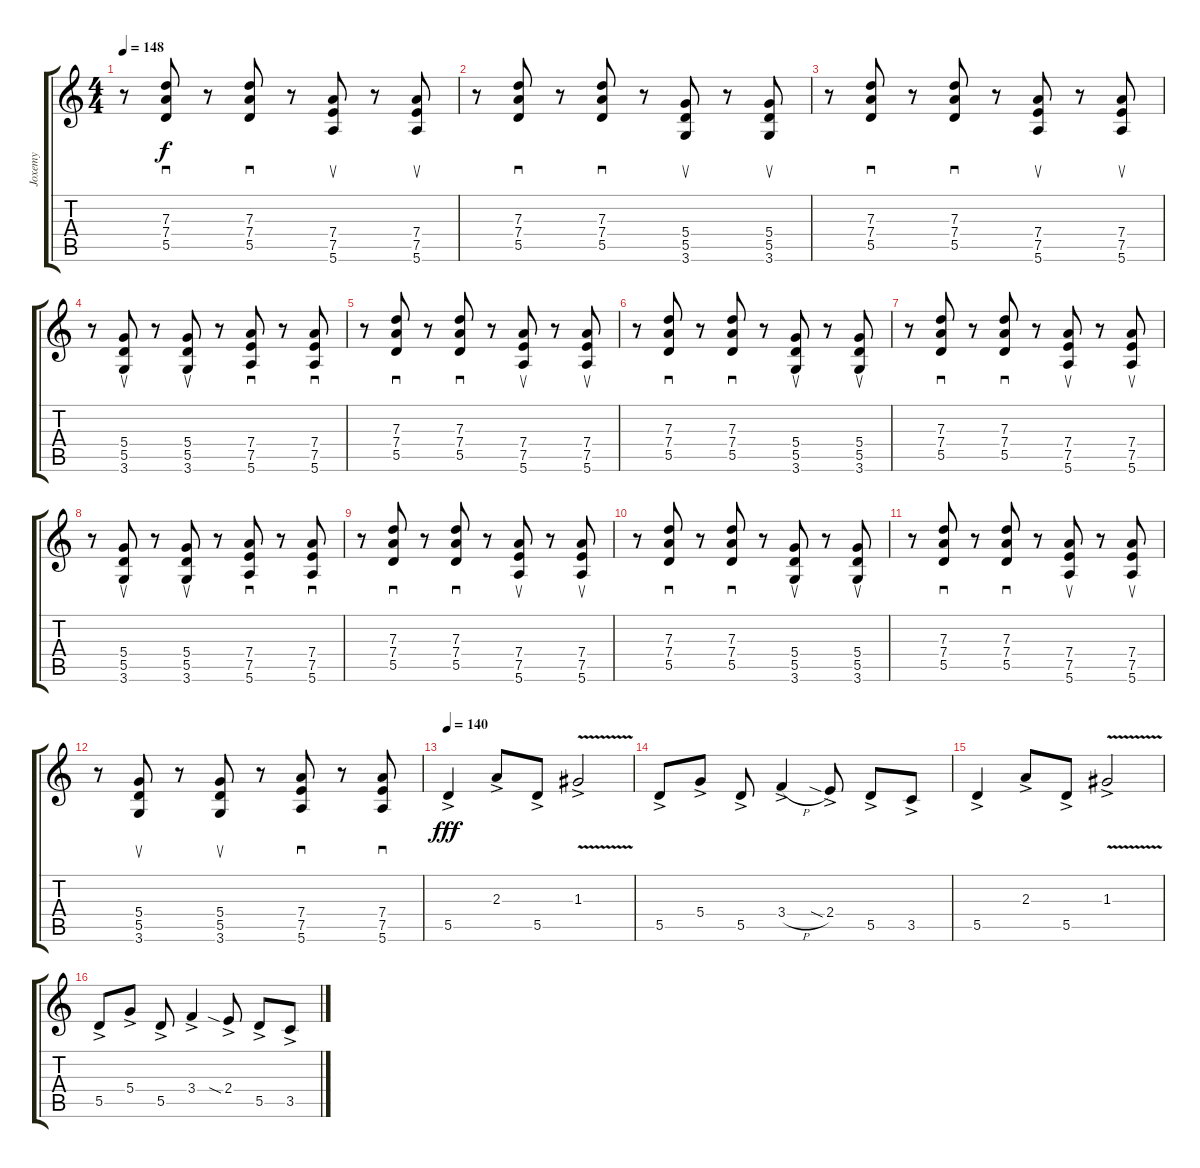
\track ("Joxemy" "Joxemy") {instrument overdrivenguitar}
\staff {score tabs}
\tuning (E4 B3 G3 D3 A2 E2) {hide}
\ts (4 4)
\tempo 148
\clef g2
\ks c
r.8{dy f} (7.3 7.4 5.5).8{sd} r.8 (7.3 7.4 5.5).8{sd} r.8 (7.4 7.5 5.6).8{su} r.8 (7.4 7.5 5.6).8{su} |
r.8 (7.3 7.4 5.5).8{sd} r.8 (7.3 7.4 5.5).8{sd} r.8 (5.4 5.5 3.6).8{su} r.8 (5.4 5.5 3.6).8{su} |
r.8 (7.3 7.4 5.5).8{sd} r.8 (7.3 7.4 5.5).8{sd} r.8 (7.4 7.5 5.6).8{su} r.8 (7.4 7.5 5.6).8{su} |
r.8 (5.4 5.5 3.6).8{su} r.8 (5.4 5.5 3.6).8{su} r.8 (7.4 7.5 5.6).8{sd} r.8 (7.4 7.5 5.6).8{sd} |
r.8 (7.3 7.4 5.5).8{sd} r.8 (7.3 7.4 5.5).8{sd} r.8 (7.4 7.5 5.6).8{su} r.8 (7.4 7.5 5.6).8{su} |
r.8 (7.3 7.4 5.5).8{sd} r.8 (7.3 7.4 5.5).8{sd} r.8 (5.4 5.5 3.6).8{su} r.8 (5.4 5.5 3.6).8{su} |
r.8 (7.3 7.4 5.5).8{sd} r.8 (7.3 7.4 5.5).8{sd} r.8 (7.4 7.5 5.6).8{su} r.8 (7.4 7.5 5.6).8{su} |
r.8 (5.4 5.5 3.6).8{su} r.8 (5.4 5.5 3.6).8{su} r.8 (7.4 7.5 5.6).8{sd} r.8 (7.4 7.5 5.6).8{sd} |
r.8 (7.3 7.4 5.5).8{sd} r.8 (7.3 7.4 5.5).8{sd} r.8 (7.4 7.5 5.6).8{su} r.8 (7.4 7.5 5.6).8{su} |
r.8 (7.3 7.4 5.5).8{sd} r.8 (7.3 7.4 5.5).8{sd} r.8 (5.4 5.5 3.6).8{su} r.8 (5.4 5.5 3.6).8{su} |
r.8 (7.3 7.4 5.5).8{sd} r.8 (7.3 7.4 5.5).8{sd} r.8 (7.4 7.5 5.6).8{su} r.8 (7.4 7.5 5.6).8{su} |
r.8 (5.4 5.5 3.6).8{su} r.8 (5.4 5.5 3.6).8{su} r.8 (7.4 7.5 5.6).8{sd} r.8 (7.4 7.5 5.6).8{sd} |
\tempo 140
5.5{ac}.4{dy fff volume 16} 2.3{ac}.8 5.5{ac}.8 1.3{v ac}.2 |
5.5{ac}.8 5.4{ac}.8 5.5{ac}.8 3.4{h ac}.4 2.4{sia ac}.8 5.5{ac}.8 3.5{ac}.8 |
5.5{ac}.4 2.3{ac}.8 5.5{ac}.8 1.3{v ac}.2 |
5.5{ac}.8 5.4{ac}.8 5.5{ac}.8 3.4{ac}.4 2.4{sia ac}.8 5.5{ac}.8 3.5{ac}.8
